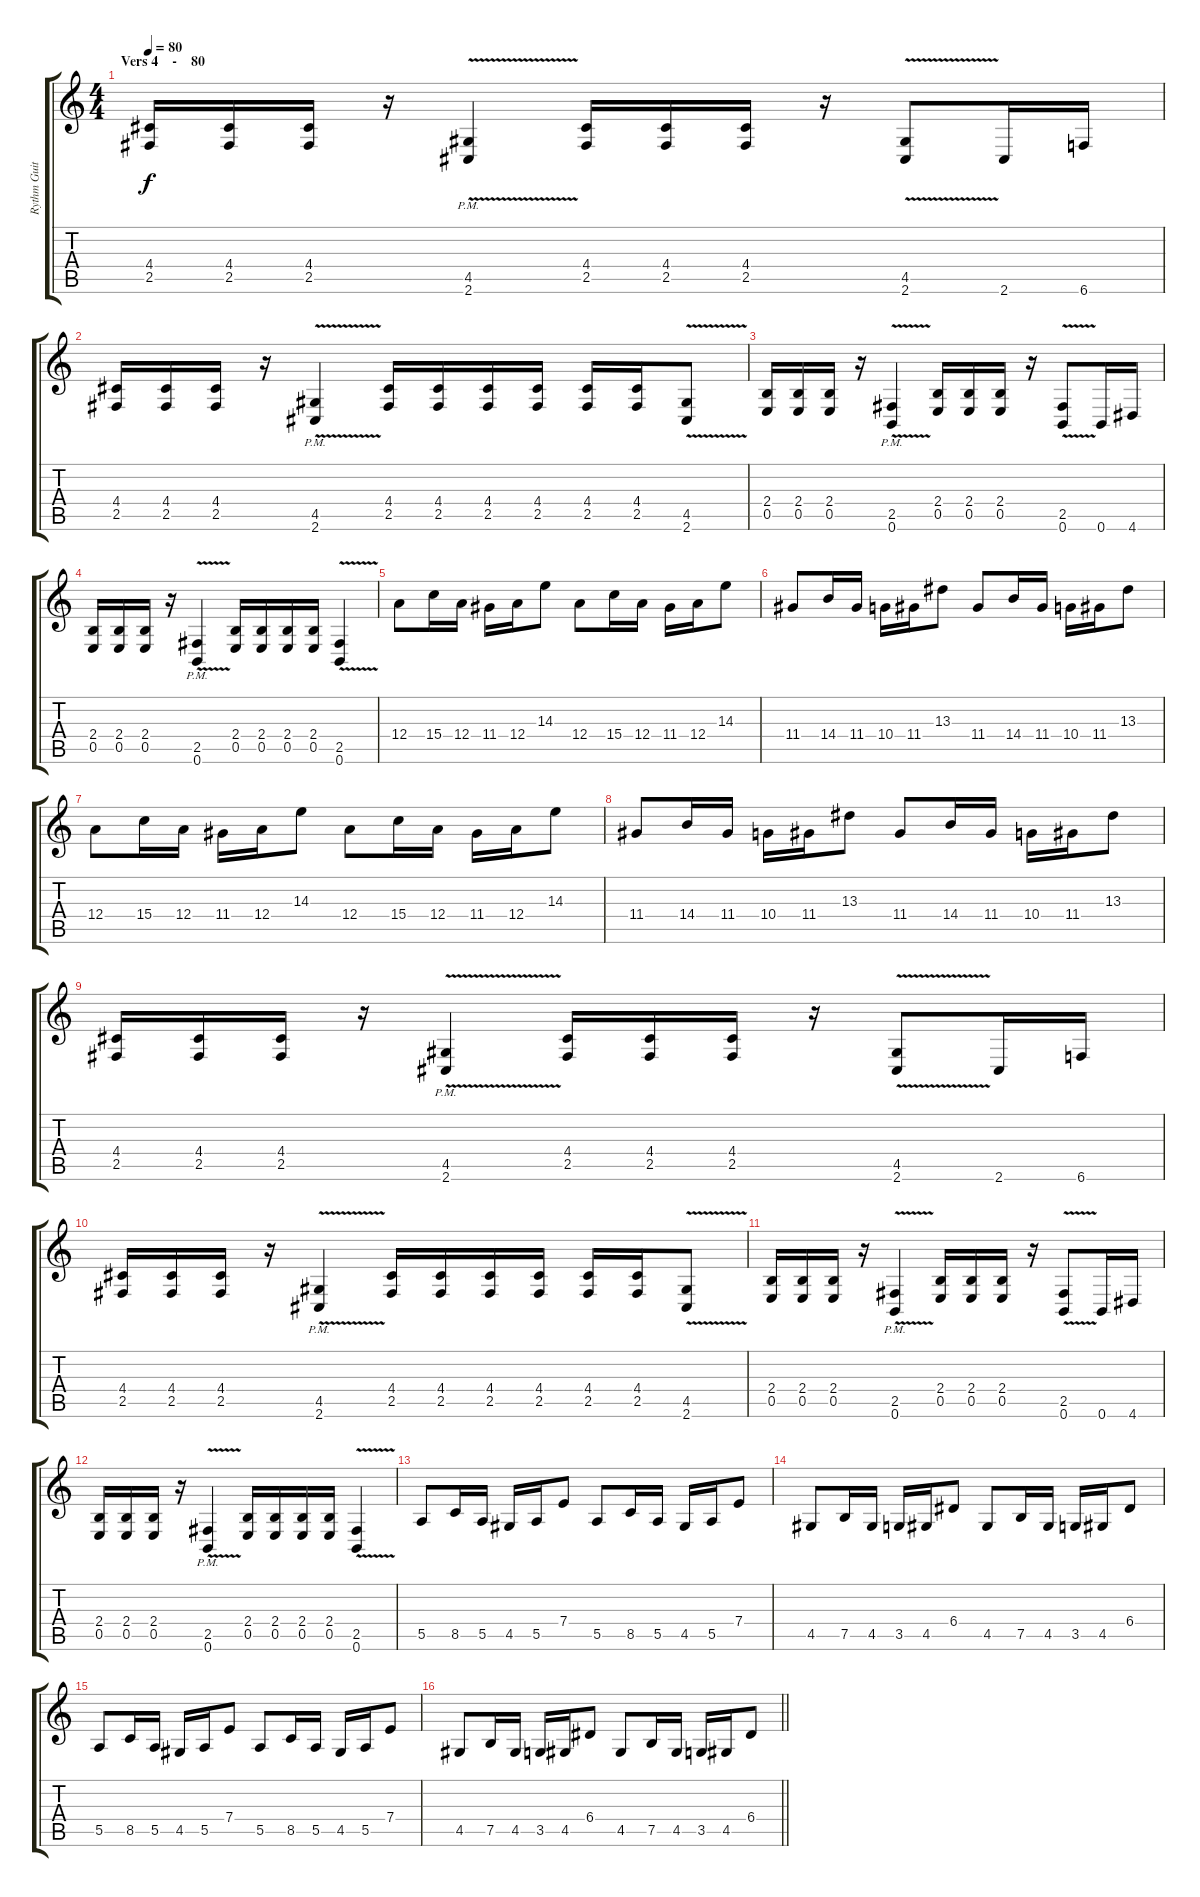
\track ("Rythm Guitar" "Rythm Guit") {instrument distortionguitar}
\staff {score tabs}
\tuning (B3 Gb3 D3 A2 E2 B1) {hide}
\ts (4 4)
\section ("" "Vers 4    -    80")
\tempo 80
\clef g2
\ks c
(4.4 2.5).16{dy f} (4.4 2.5).16 (4.4 2.5).16 r.16 (4.5{v pm} 2.6{v pm}).4 (4.4 2.5).16 (4.4 2.5).16 (4.4 2.5).16 r.16 (4.5{v} 2.6{v}).8 2.6.16 6.6.16 |
(4.4 2.5).16 (4.4 2.5).16 (4.4 2.5).16 r.16 (4.5{v pm} 2.6{v pm}).4 (4.4 2.5).16 (4.4 2.5).16 (4.4 2.5).16 (4.4 2.5).16 (4.4 2.5).16 (4.4 2.5).16 (4.5{v} 2.6{v}).8 |
(2.4 0.5).16 (2.4 0.5).16 (2.4 0.5).16 r.16 (2.5{v pm} 0.6{v pm}).4 (2.4 0.5).16 (2.4 0.5).16 (2.4 0.5).16 r.16 (2.5{v} 0.6{v}).8 0.6.16 4.6.16 |
(2.4 0.5).16 (2.4 0.5).16 (2.4 0.5).16 r.16 (2.5{v pm} 0.6{v pm}).4 (2.4 0.5).16 (2.4 0.5).16 (2.4 0.5).16 (2.4 0.5).16 (2.5{v} 0.6{v}).4 |
12.4.8 15.4.16 12.4.16 11.4.16 12.4.16 14.3.8 12.4.8 15.4.16 12.4.16 11.4.16 12.4.16 14.3.8 |
11.4.8 14.4.16 11.4.16 10.4.16 11.4.16 13.3.8 11.4.8 14.4.16 11.4.16 10.4.16 11.4.16 13.3.8 |
12.4.8 15.4.16 12.4.16 11.4.16 12.4.16 14.3.8 12.4.8 15.4.16 12.4.16 11.4.16 12.4.16 14.3.8 |
11.4.8 14.4.16 11.4.16 10.4.16 11.4.16 13.3.8 11.4.8 14.4.16 11.4.16 10.4.16 11.4.16 13.3.8 |
(4.4 2.5).16 (4.4 2.5).16 (4.4 2.5).16 r.16 (4.5{v pm} 2.6{v pm}).4 (4.4 2.5).16 (4.4 2.5).16 (4.4 2.5).16 r.16 (4.5{v} 2.6{v}).8 2.6.16 6.6.16 |
(4.4 2.5).16 (4.4 2.5).16 (4.4 2.5).16 r.16 (4.5{v pm} 2.6{v pm}).4 (4.4 2.5).16 (4.4 2.5).16 (4.4 2.5).16 (4.4 2.5).16 (4.4 2.5).16 (4.4 2.5).16 (4.5{v} 2.6{v}).8 |
(2.4 0.5).16 (2.4 0.5).16 (2.4 0.5).16 r.16 (2.5{v pm} 0.6{v pm}).4 (2.4 0.5).16 (2.4 0.5).16 (2.4 0.5).16 r.16 (2.5{v} 0.6{v}).8 0.6.16 4.6.16 |
(2.4 0.5).16 (2.4 0.5).16 (2.4 0.5).16 r.16 (2.5{v pm} 0.6{v pm}).4 (2.4 0.5).16 (2.4 0.5).16 (2.4 0.5).16 (2.4 0.5).16 (2.5{v} 0.6{v}).4 |
5.5.8 8.5.16 5.5.16 4.5.16 5.5.16 7.4.8 5.5.8 8.5.16 5.5.16 4.5.16 5.5.16 7.4.8 |
4.5.8 7.5.16 4.5.16 3.5.16 4.5.16 6.4.8 4.5.8 7.5.16 4.5.16 3.5.16 4.5.16 6.4.8 |
5.5.8 8.5.16 5.5.16 4.5.16 5.5.16 7.4.8 5.5.8 8.5.16 5.5.16 4.5.16 5.5.16 7.4.8 |
\barLineRight lightlight
4.5.8 7.5.16 4.5.16 3.5.16 4.5.16 6.4.8 4.5.8 7.5.16 4.5.16 3.5.16 4.5.16 6.4.8
